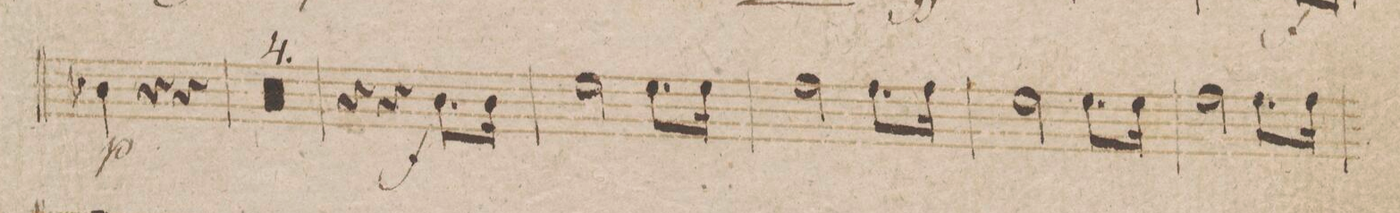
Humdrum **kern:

**kern	**dynam
*I"Clarinetto 2do in B.	*
*clefG2	*
*k[b-]	*
*M3/4	*
4a-X\	p
4r	.
4r	.
=43	=43
0.r	.
=44	=44
=45	=45
=46	=46
=47	=47
4r	.
4r	.
.	f
8.a\L	.
16a\Jk	.
=48	=48
*2\right	*
2dd\	.
8.dd\L	.
16dd\Jk	.
=49	=49
2ee\	.
8.ee\L	.
16ee\Jk	.
=50	=50
2dd\	.
8.dd\L	.
16dd\Jk	.
=51	=51
2ee\	.
8.ee\L	.
16ee\Jk	.
=52	=52
*-	*-
